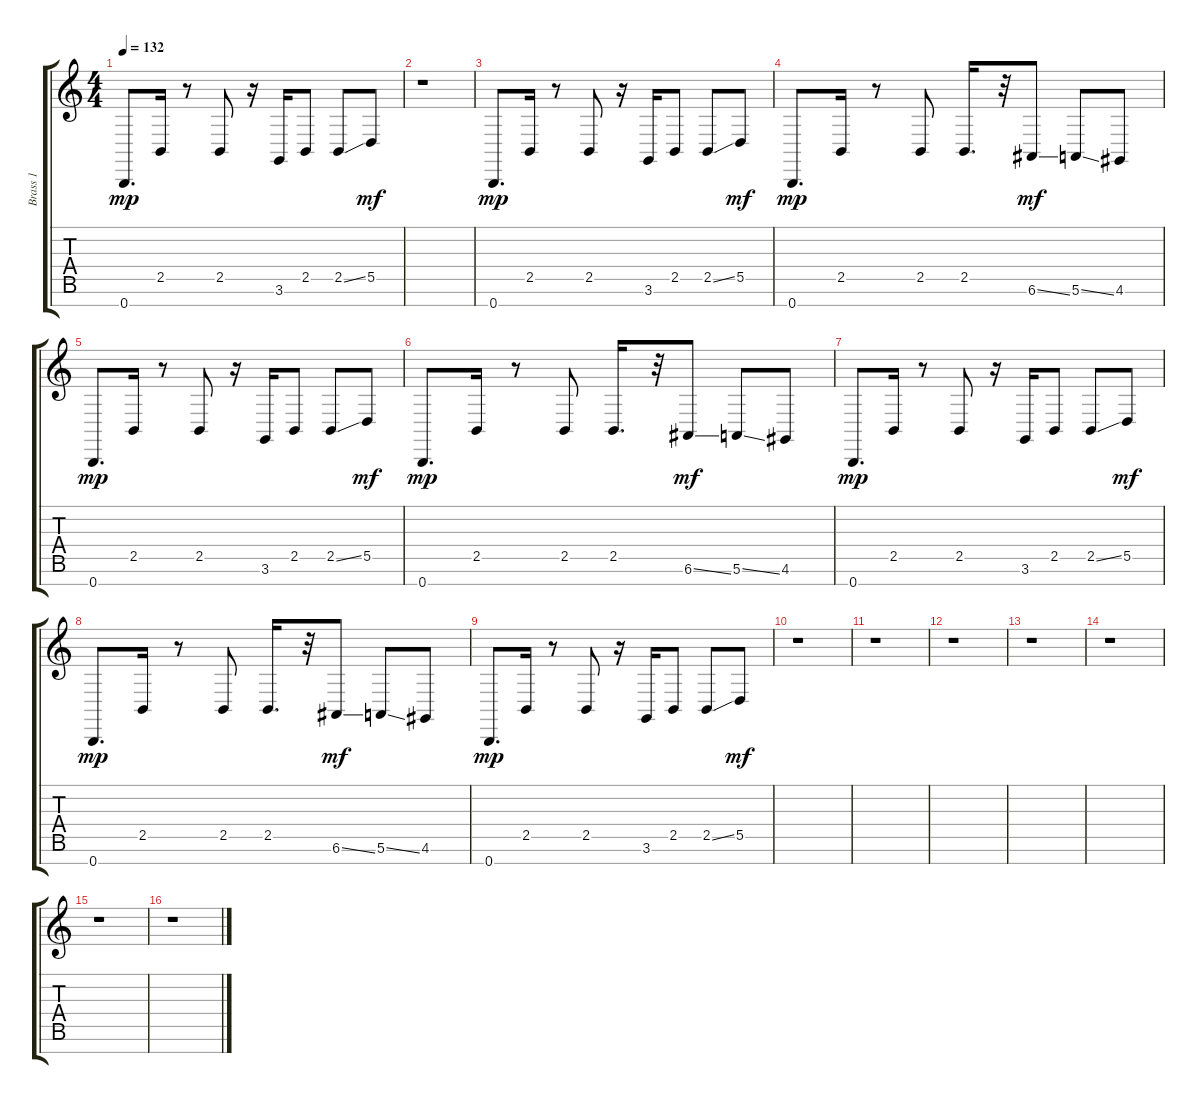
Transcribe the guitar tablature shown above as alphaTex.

\track ("Brass 1" "Brass 1") {instrument synthbrass1}
\staff {score tabs}
\tuning (E4 B3 G3 D3 A2 E2 B1) {hide}
\ts (4 4)
\tempo 132
\clef g2
\ks c
0.7.8{d dy mp} 2.5.16 r.8 2.5.8 r.16 3.6.16 2.5.8 2.5{ss}.8 5.5.8{dy mf} |
r.1 |
0.7.8{d dy mp} 2.5.16 r.8 2.5.8 r.16 3.6.16 2.5.8 2.5{ss}.8 5.5.8{dy mf} |
0.7.8{d dy mp} 2.5.16 r.8 2.5.8 2.5.16{d} r.32 6.6{ss}.8{dy mf} 5.6{ss}.8 4.6.8 |
0.7.8{d dy mp} 2.5.16 r.8 2.5.8 r.16 3.6.16 2.5.8 2.5{ss}.8 5.5.8{dy mf} |
0.7.8{d dy mp} 2.5.16 r.8 2.5.8 2.5.16{d} r.32 6.6{ss}.8{dy mf} 5.6{ss}.8 4.6.8 |
0.7.8{d dy mp} 2.5.16 r.8 2.5.8 r.16 3.6.16 2.5.8 2.5{ss}.8 5.5.8{dy mf} |
0.7.8{d dy mp} 2.5.16 r.8 2.5.8 2.5.16{d} r.32 6.6{ss}.8{dy mf} 5.6{ss}.8 4.6.8 |
0.7.8{d dy mp} 2.5.16 r.8 2.5.8 r.16 3.6.16 2.5.8 2.5{ss}.8 5.5.8{dy mf} |
r.1 |
r.1 |
r.1 |
r.1 |
r.1 |
r.1 |
r.1
